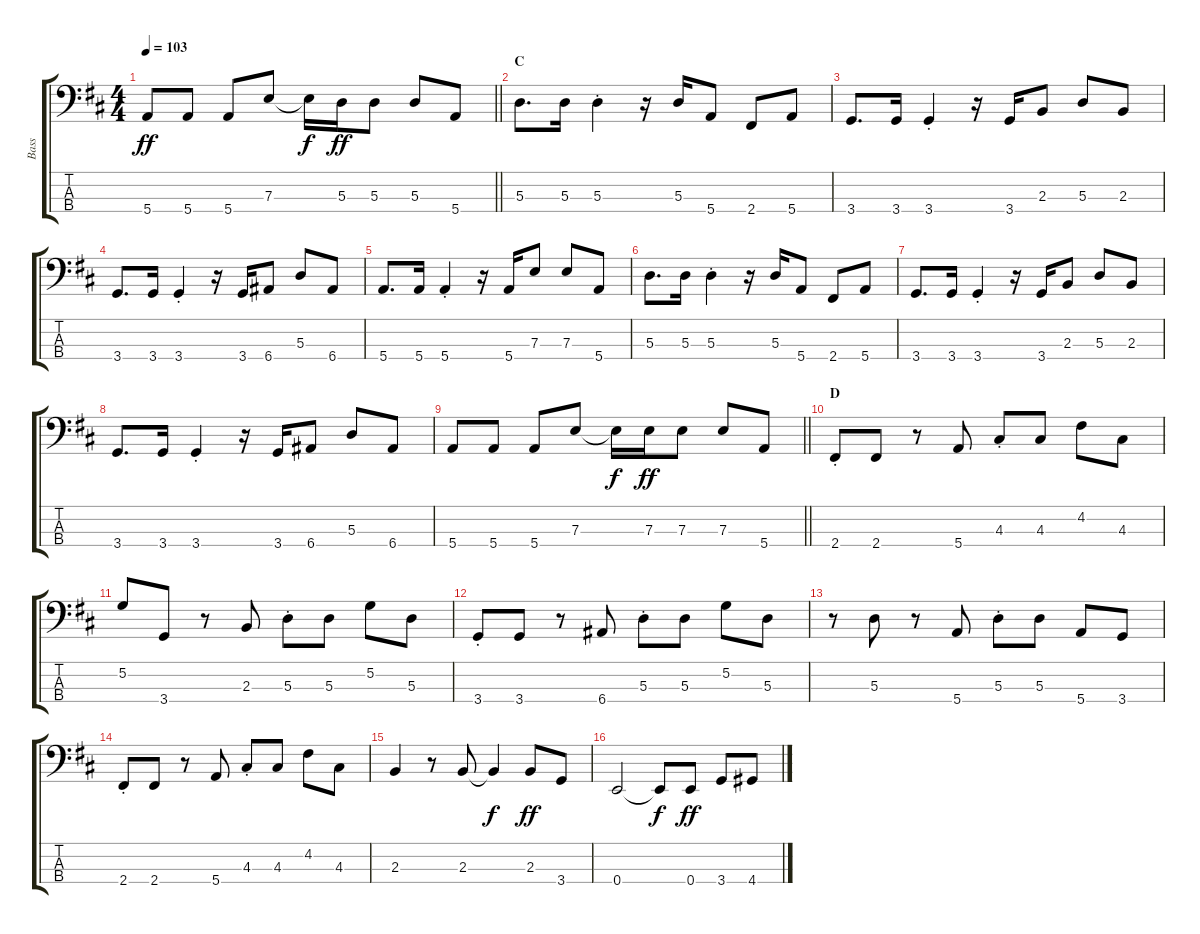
\track ("Bass" "Bass") {instrument electricbasspick}
\staff {score tabs}
\tuning (G2 D2 A1 E1) {hide}
\ts (4 4)
\tempo 103
\clef f4
\barLineRight lightlight
\ks d
5.4.8{dy ff} 5.4.8 5.4.8 7.3.8 7.3{t}.16{dy f} 5.3.16{dy ff} 5.3.8 5.3.8 5.4.8 |
\section ("" "C")
5.3.8{d} 5.3.16 5.3{st}.4 r.16 5.3.16 5.4.8 2.4.8 5.4.8 |
3.4.8{d} 3.4.16 3.4{st}.4 r.16 3.4.16 2.3.8 5.3.8 2.3.8 |
3.4.8{d} 3.4.16 3.4{st}.4 r.16 3.4.16 6.4.8 5.3.8 6.4.8 |
5.4.8{d} 5.4.16 5.4{st}.4 r.16 5.4.16 7.3.8 7.3.8 5.4.8 |
5.3.8{d} 5.3.16 5.3{st}.4 r.16 5.3.16 5.4.8 2.4.8 5.4.8 |
3.4.8{d} 3.4.16 3.4{st}.4 r.16 3.4.16 2.3.8 5.3.8 2.3.8 |
3.4.8{d} 3.4.16 3.4{st}.4 r.16 3.4.16 6.4.8 5.3.8 6.4.8 |
\barLineRight lightlight
5.4.8 5.4.8 5.4.8 7.3.8 7.3{t}.16{dy f} 7.3.16{dy ff} 7.3.8 7.3.8 5.4.8 |
\section ("" "D")
2.4{st}.8 2.4.8 r.8 5.4.8 4.3{st}.8 4.3.8 4.2.8 4.3.8 |
5.2.8 3.4.8 r.8 2.3.8 5.3{st}.8 5.3.8 5.2.8 5.3.8 |
3.4{st}.8 3.4.8 r.8 6.4.8 5.3{st}.8 5.3.8 5.2.8 5.3.8 |
r.8 5.3.8 r.8 5.4.8 5.3{st}.8 5.3.8 5.4.8 3.4.8 |
2.4{st}.8 2.4.8 r.8 5.4.8 4.3{st}.8 4.3.8 4.2.8 4.3.8 |
2.3.4 r.8 2.3.8 2.3{t}.4{dy f} 2.3.8{dy ff} 3.4.8 |
0.4.2 0.4{t}.8{dy f} 0.4.8{dy ff} 3.4.8 4.4.8
